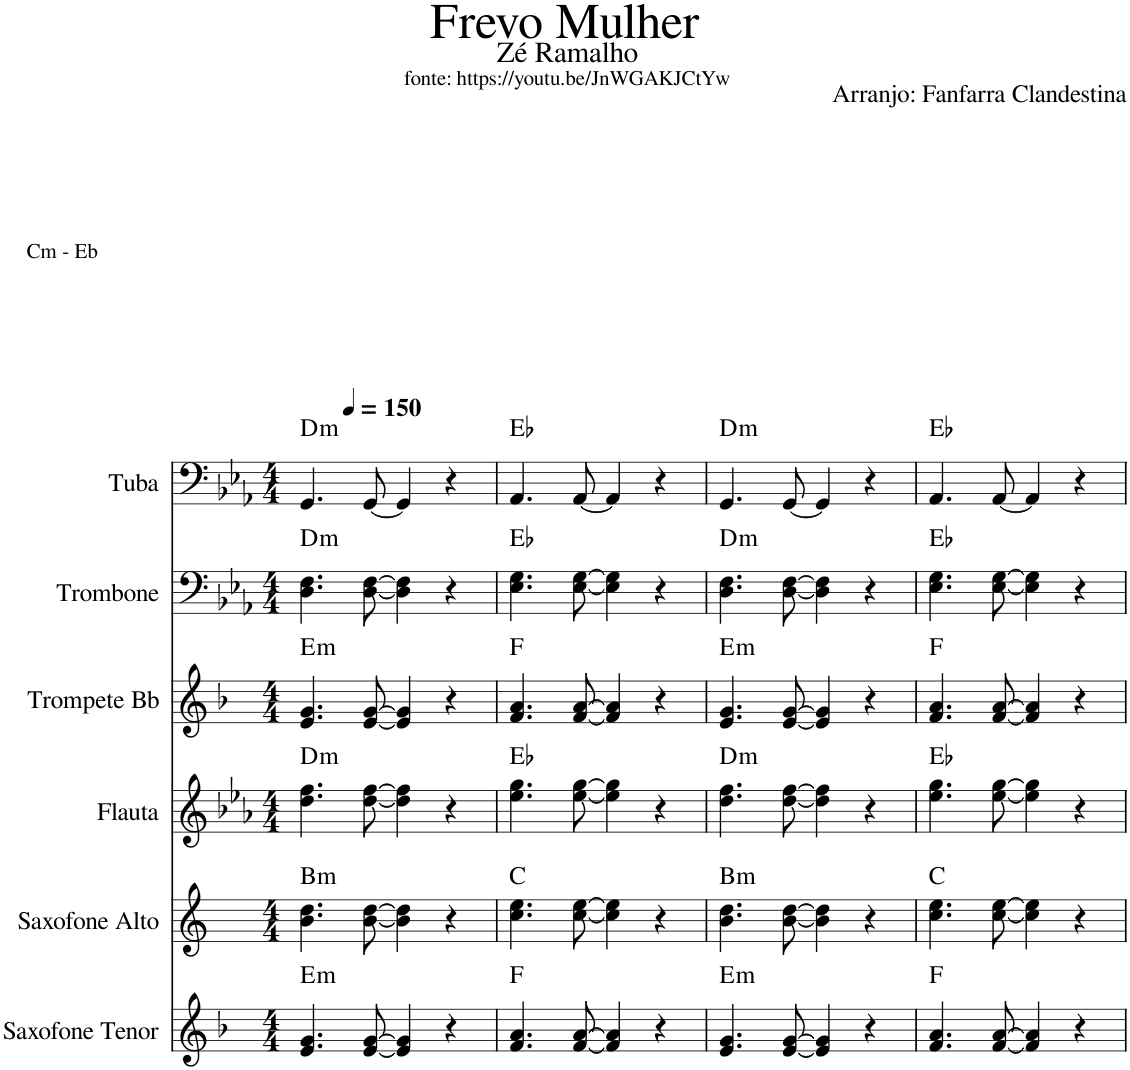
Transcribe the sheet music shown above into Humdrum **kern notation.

**kern	**harte	**kern	**harte	**kern	**harte	**kern	**harte	**kern	**harte	**kern	**harte
*part6	*part6	*part5	*part5	*part4	*part4	*part3	*part3	*part2	*part2	*part1	*part1
*staff6	*	*staff5	*	*staff4	*	*staff3	*	*staff2	*	*staff1	*
*I"Saxofone Tenor	*	*I"Saxofone Alto	*	*I"Flauta	*	*I"Trompete Bb	*	*I"Trombone	*	*I"Tuba	*
*I'Sax. Tn.	*	*	*	*I'Fl.	*	*I'Tpt. Bb	*	*I'Tbn.	*	*I'Tba.	*
*clefG2	*	*clefG2	*	*clefG2	*	*clefG2	*	*clefF4	*	*clefF4	*
*Trd8c14	*	*Trd5c9	*	*	*	*Trd1c2	*	*	*	*	*
*k[b-]	*	*k[]	*	*k[b-e-a-]	*	*k[b-]	*	*k[b-e-a-]	*	*k[b-e-a-]	*
*M4/4	*	*M4/4	*	*M4/4	*	*M4/4	*	*M4/4	*	*M4/4	*
*MM150	*	*MM150	*	*MM150	*	*MM150	*	*MM150	*	*MM150	*
=1	=1	=1	=1	=1	=1	=1	=1	=1	=1	=1	=1
!	!LO:H:kt=m	!	!LO:H:kt=m	!	!LO:H:kt=m	!	!LO:H:kt=m	!	!LO:H:kt=m	!LO:TX:a:t=Cm - Eb	!LO:H:kt=m
4.e/ 4.g/	E:min	4.b\ 4.dd\	B:min	4.dd\ 4.ff\	D:min	4.e/ 4.g/	E:min	4.D\ 4.F\	D:min	4.GG/	D:min
[8e/ [8g/	.	[8b\ [8dd\	.	[8dd\ [8ff\	.	[8e/ [8g/	.	[8D\ [8F\	.	[8GG/	.
4e/] 4g/]	.	4b\] 4dd\]	.	4dd\] 4ff\]	.	4e/] 4g/]	.	4D\] 4F\]	.	4GG/]	.
4r	.	4r	.	4r	.	4r	.	4r	.	4r	.
=2	=2	=2	=2	=2	=2	=2	=2	=2	=2	=2	=2
4.f/ 4.a/	F:maj	4.cc\ 4.ee\	C:maj	4.ee-\ 4.gg\	Eb:maj	4.f/ 4.a/	F:maj	4.E-\ 4.G\	Eb:maj	4.AA-/	Eb:maj
[8f/ [8a/	.	[8cc\ [8ee\	.	[8ee-\ [8gg\	.	[8f/ [8a/	.	[8E-\ [8G\	.	[8AA-/	.
4f/] 4a/]	.	4cc\] 4ee\]	.	4ee-\] 4gg\]	.	4f/] 4a/]	.	4E-\] 4G\]	.	4AA-/]	.
4r	.	4r	.	4r	.	4r	.	4r	.	4r	.
=3	=3	=3	=3	=3	=3	=3	=3	=3	=3	=3	=3
!	!LO:H:kt=m	!	!LO:H:kt=m	!	!LO:H:kt=m	!	!LO:H:kt=m	!	!LO:H:kt=m	!	!LO:H:kt=m
4.e/ 4.g/	E:min	4.b\ 4.dd\	B:min	4.dd\ 4.ff\	D:min	4.e/ 4.g/	E:min	4.D\ 4.F\	D:min	4.GG/	D:min
[8e/ [8g/	.	[8b\ [8dd\	.	[8dd\ [8ff\	.	[8e/ [8g/	.	[8D\ [8F\	.	[8GG/	.
4e/] 4g/]	.	4b\] 4dd\]	.	4dd\] 4ff\]	.	4e/] 4g/]	.	4D\] 4F\]	.	4GG/]	.
4r	.	4r	.	4r	.	4r	.	4r	.	4r	.
=4	=4	=4	=4	=4	=4	=4	=4	=4	=4	=4	=4
4.f/ 4.a/	F:maj	4.cc\ 4.ee\	C:maj	4.ee-\ 4.gg\	Eb:maj	4.f/ 4.a/	F:maj	4.E-\ 4.G\	Eb:maj	4.AA-/	Eb:maj
[8f/ [8a/	.	[8cc\ [8ee\	.	[8ee-\ [8gg\	.	[8f/ [8a/	.	[8E-\ [8G\	.	[8AA-/	.
4f/] 4a/]	.	4cc\] 4ee\]	.	4ee-\] 4gg\]	.	4f/] 4a/]	.	4E-\] 4G\]	.	4AA-/]	.
4r	.	4r	.	4r	.	4r	.	4r	.	4r	.
=	=	=	=	=	=	=	=	=	=	=	=
*-	*-	*-	*-	*-	*-	*-	*-	*-	*-	*-	*-
